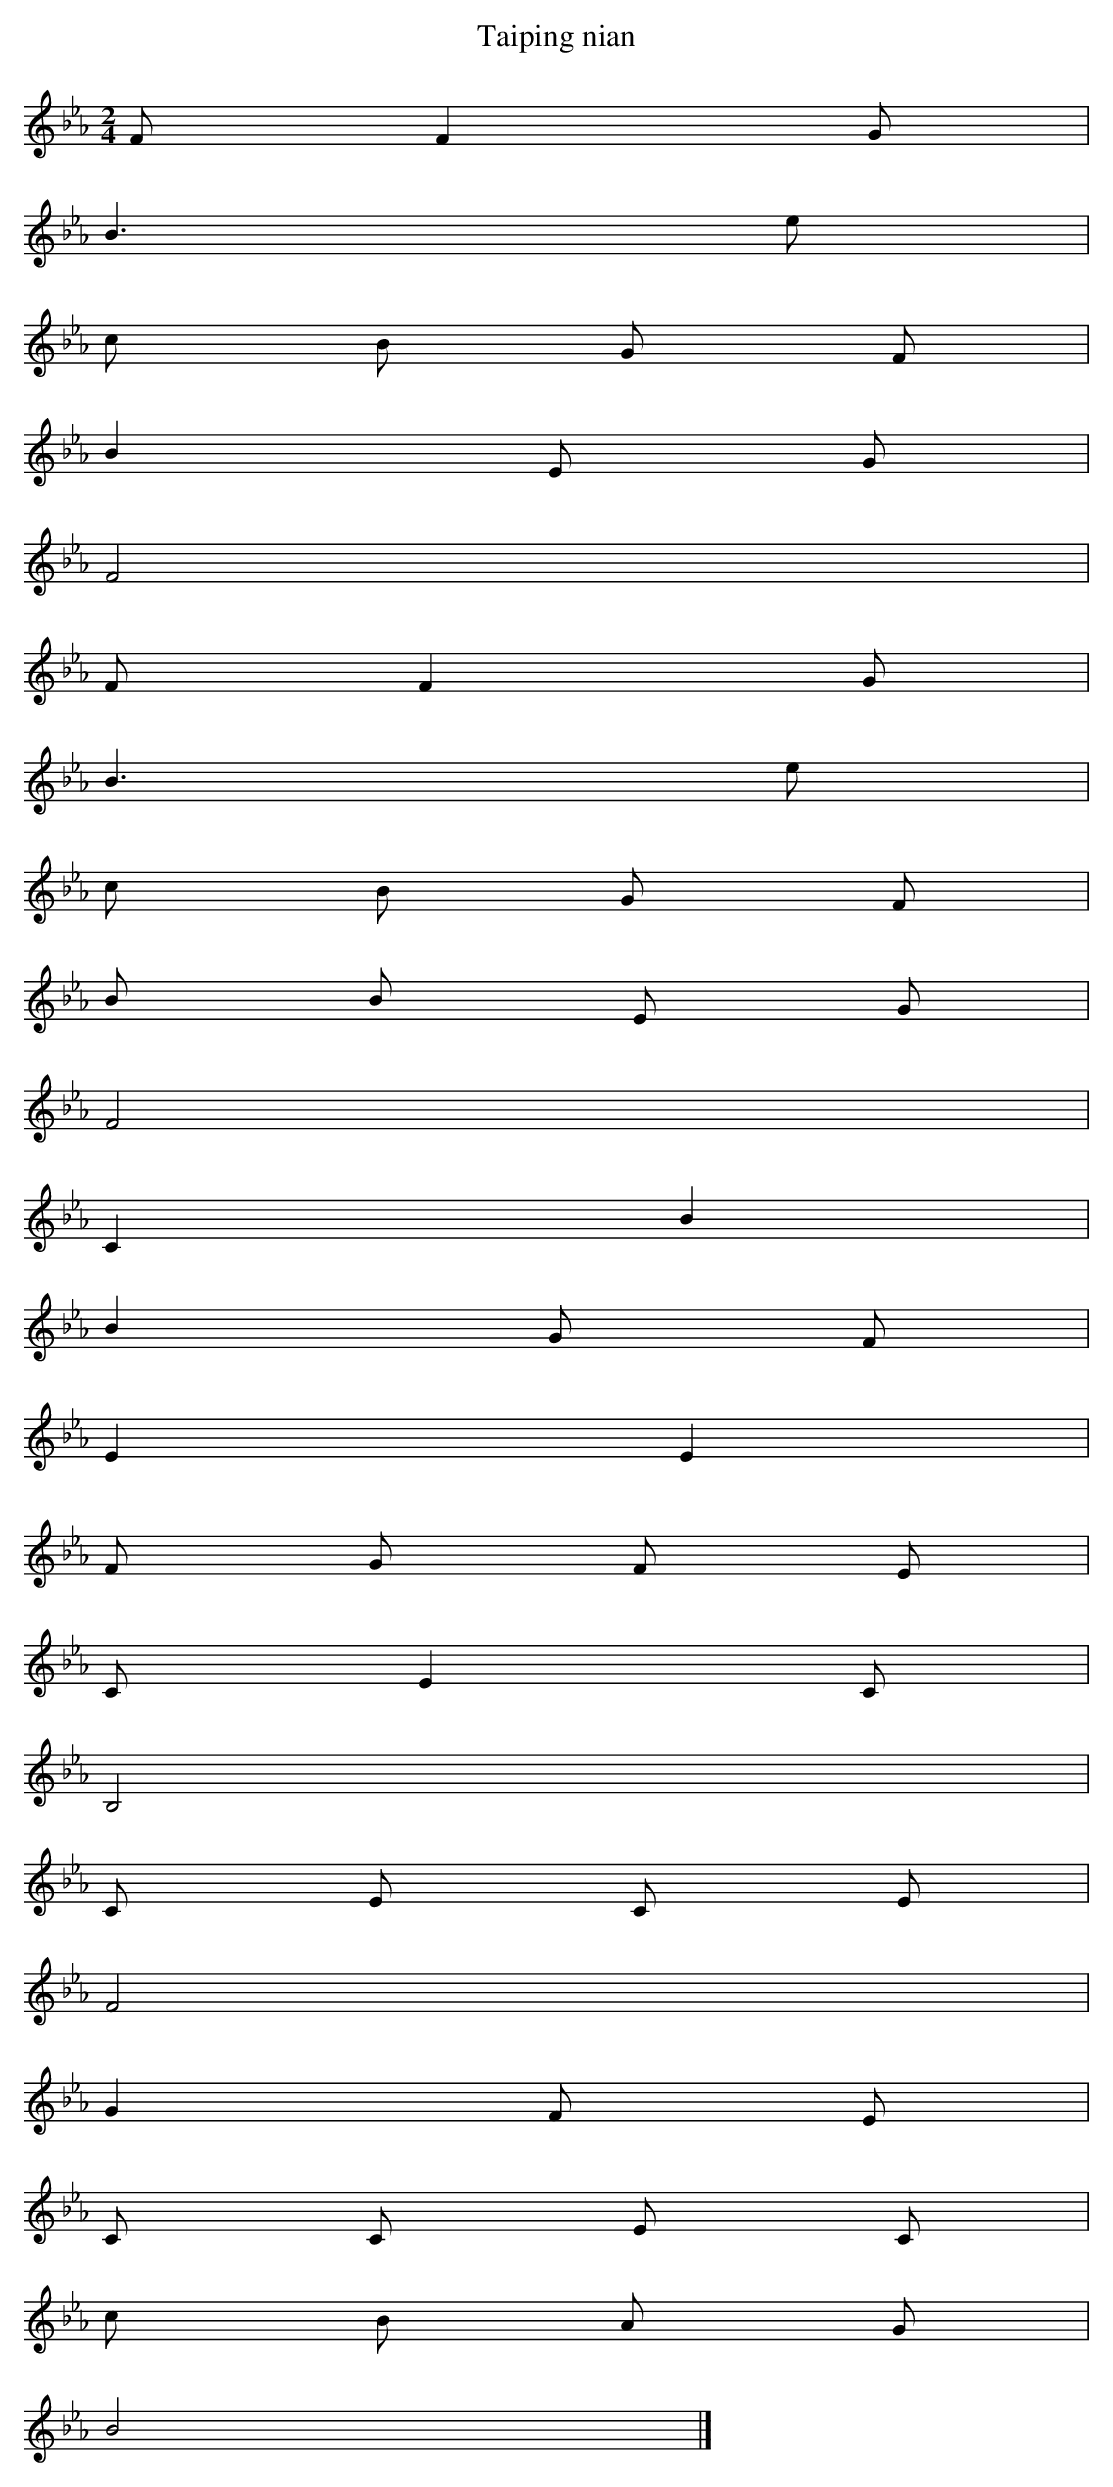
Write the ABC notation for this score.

X:1
T: Taiping nian
L: 1/8
M: 2/4
K: Eb
FF2G [I:setbarnb 1]|
B3e |
c B G F |
B2E G |
F4 |
FF2G |
B3e |
c B G F |
B B E G |
F4 |
C2B2 |
B2G F |
E2E2 |
F G F E |
CE2C |
B,4 |
C E C E |
F4 |
G2F E |
C C E C |
c B A G |
B4 |]
